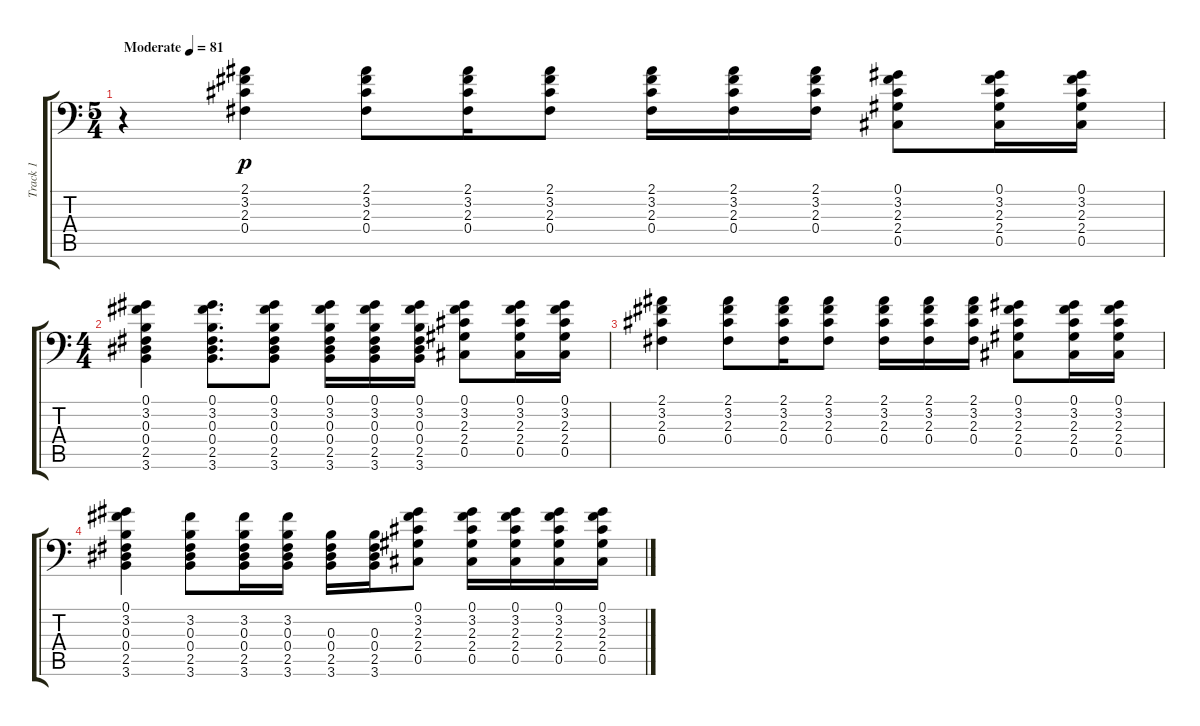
\track ("Track 1" "Track 1") {instrument acousticguitarsteel}
\staff {score tabs}
\tuning (Ab3 Eb3 B2 Gb2 Db2 Ab1) {hide}
\ts (5 4)
\tempo (81 "Moderate")
\clef f4
\ks c
r.4{dy p instrument acousticguitarsteel} (2.1 3.2 2.3 0.4).4 (2.1 3.2 2.3 0.4).8 (2.1 3.2 2.3 0.4).16 (2.1 3.2 2.3 0.4).8 (2.1 3.2 2.3 0.4).16 (2.1 3.2 2.3 0.4).16 (2.1 3.2 2.3 0.4).16 (0.1 3.2 2.3 2.4 0.5).8 (0.1 3.2 2.3 2.4 0.5).16 (0.1 3.2 2.3 2.4 0.5).16 |
\ts (4 4)
(0.1 3.2 0.3 0.4 2.5 3.6).4 (0.1 3.2 0.3 0.4 2.5 3.6).8{d} (0.1 3.2 0.3 0.4 2.5 3.6).8 (0.1 3.2 0.3 0.4 2.5 3.6).16 (0.1 3.2 0.3 0.4 2.5 3.6).16 (0.1 3.2 0.3 0.4 2.5 3.6).16 (0.1 3.2 2.3 2.4 0.5).8 (0.1 3.2 2.3 2.4 0.5).16 (0.1 3.2 2.3 2.4 0.5).16 |
(2.1 3.2 2.3 0.4).4 (2.1 3.2 2.3 0.4).8 (2.1 3.2 2.3 0.4).16 (2.1 3.2 2.3 0.4).8 (2.1 3.2 2.3 0.4).16 (2.1 3.2 2.3 0.4).16 (2.1 3.2 2.3 0.4).16 (0.1 3.2 2.3 2.4 0.5).8 (0.1 3.2 2.3 2.4 0.5).16 (0.1 3.2 2.3 2.4 0.5).16 |
(0.1 3.2 0.3 0.4 2.5 3.6).4 (3.2 0.3 0.4 2.5 3.6).8 (3.2 0.3 0.4 2.5 3.6).16 (3.2 0.3 0.4 2.5 3.6).16 (0.3 0.4 2.5 3.6).16 (0.3 0.4 2.5 3.6).16 (0.1 3.2 2.3 2.4 0.5).8 (0.1 3.2 2.3 2.4 0.5).16 (0.1 3.2 2.3 2.4 0.5).16 (0.1 3.2 2.3 2.4 0.5).16 (0.1 3.2 2.3 2.4 0.5).16
